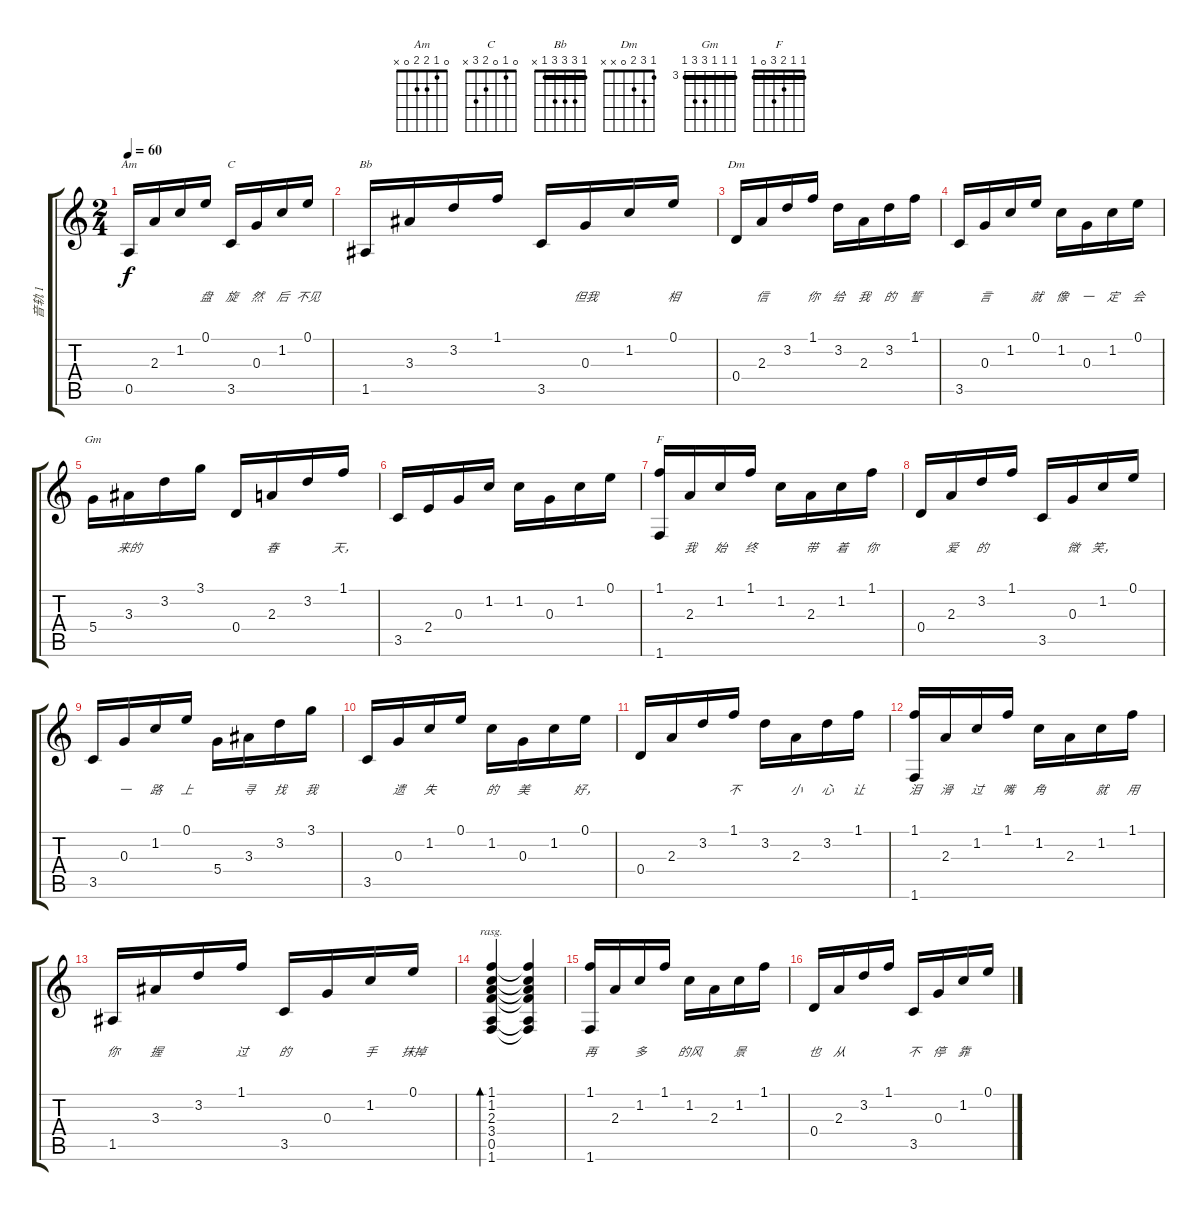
\track ("音轨 1" "音轨 1") {instrument acousticguitarsteel}
\staff {score tabs}
\tuning (E4 B3 G3 D3 A2 E2) {hide}
\chord ("Am" 0 1 2 2 0 x)
\chord ("C" 0 1 0 2 3 x)
\chord ("Bb" 1 3 3 3 1 x) {barre 1}
\chord ("Dm" 1 3 2 0 x x)
\chord ("Gm" 3 3 3 5 5 3) {firstfret 3 barre 3}
\chord ("F" 1 1 2 3 0 1) {barre 1}
\ts (2 4)
\tempo 60
\clef g2
\ks c
0.5.16{ch "Am" lyrics (0 "") lyrics (1 "") lyrics (2 "") lyrics (3 "") lyrics (4 "") dy f} 2.3.16{lyrics (0 "") lyrics (1 "") lyrics (2 "") lyrics (3 "") lyrics (4 "")} 1.2.16{lyrics (0 "") lyrics (1 "") lyrics (2 "") lyrics (3 "") lyrics (4 "")} 0.1.16{lyrics (0 "盘") lyrics (1 "") lyrics (2 "") lyrics (3 "") lyrics (4 "")} 3.5.16{ch "C" lyrics (0 "旋") lyrics (1 "") lyrics (2 "") lyrics (3 "") lyrics (4 "")} 0.3.16{lyrics (0 "然") lyrics (1 "") lyrics (2 "") lyrics (3 "") lyrics (4 "")} 1.2.16{lyrics (0 "后") lyrics (1 "") lyrics (2 "") lyrics (3 "") lyrics (4 "")} 0.1.16{lyrics (0 "不见") lyrics (1 "") lyrics (2 "") lyrics (3 "") lyrics (4 "")} |
1.5.16{ch "Bb" lyrics (0 "") lyrics (1 "") lyrics (2 "") lyrics (3 "") lyrics (4 "")} 3.3.16{lyrics (0 "") lyrics (1 "") lyrics (2 "") lyrics (3 "") lyrics (4 "")} 3.2.16{lyrics (0 "") lyrics (1 "") lyrics (2 "") lyrics (3 "") lyrics (4 "")} 1.1.16{lyrics (0 "") lyrics (1 "") lyrics (2 "") lyrics (3 "") lyrics (4 "")} 3.5.16{lyrics (0 "") lyrics (1 "") lyrics (2 "") lyrics (3 "") lyrics (4 "")} 0.3.16{lyrics (0 "但我") lyrics (1 "") lyrics (2 "") lyrics (3 "") lyrics (4 "")} 1.2.16{lyrics (0 "") lyrics (1 "") lyrics (2 "") lyrics (3 "") lyrics (4 "")} 0.1.16{lyrics (0 "相") lyrics (1 "") lyrics (2 "") lyrics (3 "") lyrics (4 "")} |
0.4.16{ch "Dm" lyrics (0 "") lyrics (1 "") lyrics (2 "") lyrics (3 "") lyrics (4 "")} 2.3.16{lyrics (0 "信") lyrics (1 "") lyrics (2 "") lyrics (3 "") lyrics (4 "")} 3.2.16{lyrics (0 "") lyrics (1 "") lyrics (2 "") lyrics (3 "") lyrics (4 "")} 1.1.16{lyrics (0 "你") lyrics (1 "") lyrics (2 "") lyrics (3 "") lyrics (4 "")} 3.2.16{lyrics (0 "给") lyrics (1 "") lyrics (2 "") lyrics (3 "") lyrics (4 "")} 2.3.16{lyrics (0 "我") lyrics (1 "") lyrics (2 "") lyrics (3 "") lyrics (4 "")} 3.2.16{lyrics (0 "的") lyrics (1 "") lyrics (2 "") lyrics (3 "") lyrics (4 "")} 1.1.16{lyrics (0 "誓") lyrics (1 "") lyrics (2 "") lyrics (3 "") lyrics (4 "")} |
3.5.16{lyrics (0 "") lyrics (1 "") lyrics (2 "") lyrics (3 "") lyrics (4 "")} 0.3.16{lyrics (0 "言") lyrics (1 "") lyrics (2 "") lyrics (3 "") lyrics (4 "")} 1.2.16{lyrics (0 "") lyrics (1 "") lyrics (2 "") lyrics (3 "") lyrics (4 "")} 0.1.16{lyrics (0 "就") lyrics (1 "") lyrics (2 "") lyrics (3 "") lyrics (4 "")} 1.2.16{lyrics (0 "像") lyrics (1 "") lyrics (2 "") lyrics (3 "") lyrics (4 "")} 0.3.16{lyrics (0 "一") lyrics (1 "") lyrics (2 "") lyrics (3 "") lyrics (4 "")} 1.2.16{lyrics (0 "定") lyrics (1 "") lyrics (2 "") lyrics (3 "") lyrics (4 "")} 0.1.16{lyrics (0 "会") lyrics (1 "") lyrics (2 "") lyrics (3 "") lyrics (4 "")} |
5.4.16{ch "Gm" lyrics (0 "") lyrics (1 "") lyrics (2 "") lyrics (3 "") lyrics (4 "")} 3.3.16{lyrics (0 "来的") lyrics (1 "") lyrics (2 "") lyrics (3 "") lyrics (4 "")} 3.2.16{lyrics (0 "") lyrics (1 "") lyrics (2 "") lyrics (3 "") lyrics (4 "")} 3.1.16{lyrics (0 "") lyrics (1 "") lyrics (2 "") lyrics (3 "") lyrics (4 "")} 0.4.16{lyrics (0 "") lyrics (1 "") lyrics (2 "") lyrics (3 "") lyrics (4 "")} 2.3.16{lyrics (0 "春") lyrics (1 "") lyrics (2 "") lyrics (3 "") lyrics (4 "")} 3.2.16{lyrics (0 "") lyrics (1 "") lyrics (2 "") lyrics (3 "") lyrics (4 "")} 1.1.16{lyrics (0 "天，") lyrics (1 "") lyrics (2 "") lyrics (3 "") lyrics (4 "")} |
3.5.16{lyrics (0 "") lyrics (1 "") lyrics (2 "") lyrics (3 "") lyrics (4 "")} 2.4.16{lyrics (0 "") lyrics (1 "") lyrics (2 "") lyrics (3 "") lyrics (4 "")} 0.3.16{lyrics (0 "") lyrics (1 "") lyrics (2 "") lyrics (3 "") lyrics (4 "")} 1.2.16{lyrics (0 "") lyrics (1 "") lyrics (2 "") lyrics (3 "") lyrics (4 "")} 1.2.16{lyrics (0 "") lyrics (1 "") lyrics (2 "") lyrics (3 "") lyrics (4 "")} 0.3.16{lyrics (0 "") lyrics (1 "") lyrics (2 "") lyrics (3 "") lyrics (4 "")} 1.2.16{lyrics (0 "") lyrics (1 "") lyrics (2 "") lyrics (3 "") lyrics (4 "")} 0.1.16{lyrics (0 "") lyrics (1 "") lyrics (2 "") lyrics (3 "") lyrics (4 "")} |
(1.1 1.6).16{ch "F" lyrics (0 "") lyrics (1 "") lyrics (2 "") lyrics (3 "") lyrics (4 "")} 2.3.16{lyrics (0 "我") lyrics (1 "") lyrics (2 "") lyrics (3 "") lyrics (4 "")} 1.2.16{lyrics (0 "始") lyrics (1 "") lyrics (2 "") lyrics (3 "") lyrics (4 "")} 1.1.16{lyrics (0 "终") lyrics (1 "") lyrics (2 "") lyrics (3 "") lyrics (4 "")} 1.2.16{lyrics (0 "") lyrics (1 "") lyrics (2 "") lyrics (3 "") lyrics (4 "")} 2.3.16{lyrics (0 "带") lyrics (1 "") lyrics (2 "") lyrics (3 "") lyrics (4 "")} 1.2.16{lyrics (0 "着") lyrics (1 "") lyrics (2 "") lyrics (3 "") lyrics (4 "")} 1.1.16{lyrics (0 "你") lyrics (1 "") lyrics (2 "") lyrics (3 "") lyrics (4 "")} |
0.4.16{lyrics (0 "") lyrics (1 "") lyrics (2 "") lyrics (3 "") lyrics (4 "")} 2.3.16{lyrics (0 "爱") lyrics (1 "") lyrics (2 "") lyrics (3 "") lyrics (4 "")} 3.2.16{lyrics (0 "的") lyrics (1 "") lyrics (2 "") lyrics (3 "") lyrics (4 "")} 1.1.16{lyrics (0 "") lyrics (1 "") lyrics (2 "") lyrics (3 "") lyrics (4 "")} 3.5.16{lyrics (0 "") lyrics (1 "") lyrics (2 "") lyrics (3 "") lyrics (4 "")} 0.3.16{lyrics (0 "微") lyrics (1 "") lyrics (2 "") lyrics (3 "") lyrics (4 "")} 1.2.16{lyrics (0 "笑，") lyrics (1 "") lyrics (2 "") lyrics (3 "") lyrics (4 "")} 0.1.16{lyrics (0 "") lyrics (1 "") lyrics (2 "") lyrics (3 "") lyrics (4 "")} |
3.5.16{lyrics (0 "") lyrics (1 "") lyrics (2 "") lyrics (3 "") lyrics (4 "")} 0.3.16{lyrics (0 "一") lyrics (1 "") lyrics (2 "") lyrics (3 "") lyrics (4 "")} 1.2.16{lyrics (0 "路") lyrics (1 "") lyrics (2 "") lyrics (3 "") lyrics (4 "")} 0.1.16{lyrics (0 "上") lyrics (1 "") lyrics (2 "") lyrics (3 "") lyrics (4 "")} 5.4.16{lyrics (0 "") lyrics (1 "") lyrics (2 "") lyrics (3 "") lyrics (4 "")} 3.3.16{lyrics (0 "寻") lyrics (1 "") lyrics (2 "") lyrics (3 "") lyrics (4 "")} 3.2.16{lyrics (0 "找") lyrics (1 "") lyrics (2 "") lyrics (3 "") lyrics (4 "")} 3.1.16{lyrics (0 "我") lyrics (1 "") lyrics (2 "") lyrics (3 "") lyrics (4 "")} |
3.5.16{lyrics (0 "") lyrics (1 "") lyrics (2 "") lyrics (3 "") lyrics (4 "")} 0.3.16{lyrics (0 "遗") lyrics (1 "") lyrics (2 "") lyrics (3 "") lyrics (4 "")} 1.2.16{lyrics (0 "失") lyrics (1 "") lyrics (2 "") lyrics (3 "") lyrics (4 "")} 0.1.16{lyrics (0 "") lyrics (1 "") lyrics (2 "") lyrics (3 "") lyrics (4 "")} 1.2.16{lyrics (0 "的") lyrics (1 "") lyrics (2 "") lyrics (3 "") lyrics (4 "")} 0.3.16{lyrics (0 "美") lyrics (1 "") lyrics (2 "") lyrics (3 "") lyrics (4 "")} 1.2.16{lyrics (0 "") lyrics (1 "") lyrics (2 "") lyrics (3 "") lyrics (4 "")} 0.1.16{lyrics (0 "好，") lyrics (1 "") lyrics (2 "") lyrics (3 "") lyrics (4 "")} |
0.4.16{lyrics (0 "") lyrics (1 "") lyrics (2 "") lyrics (3 "") lyrics (4 "")} 2.3.16{lyrics (0 "") lyrics (1 "") lyrics (2 "") lyrics (3 "") lyrics (4 "")} 3.2.16{lyrics (0 "") lyrics (1 "") lyrics (2 "") lyrics (3 "") lyrics (4 "")} 1.1.16{lyrics (0 "不") lyrics (1 "") lyrics (2 "") lyrics (3 "") lyrics (4 "")} 3.2.16{lyrics (0 "") lyrics (1 "") lyrics (2 "") lyrics (3 "") lyrics (4 "")} 2.3.16{lyrics (0 "小") lyrics (1 "") lyrics (2 "") lyrics (3 "") lyrics (4 "")} 3.2.16{lyrics (0 "心") lyrics (1 "") lyrics (2 "") lyrics (3 "") lyrics (4 "")} 1.1.16{lyrics (0 "让") lyrics (1 "") lyrics (2 "") lyrics (3 "") lyrics (4 "")} |
(1.1 1.6).16{lyrics (0 "泪") lyrics (1 "") lyrics (2 "") lyrics (3 "") lyrics (4 "")} 2.3.16{lyrics (0 "滑") lyrics (1 "") lyrics (2 "") lyrics (3 "") lyrics (4 "")} 1.2.16{lyrics (0 "过") lyrics (1 "") lyrics (2 "") lyrics (3 "") lyrics (4 "")} 1.1.16{lyrics (0 "嘴") lyrics (1 "") lyrics (2 "") lyrics (3 "") lyrics (4 "")} 1.2.16{lyrics (0 "角") lyrics (1 "") lyrics (2 "") lyrics (3 "") lyrics (4 "")} 2.3.16{lyrics (0 "") lyrics (1 "") lyrics (2 "") lyrics (3 "") lyrics (4 "")} 1.2.16{lyrics (0 "就") lyrics (1 "") lyrics (2 "") lyrics (3 "") lyrics (4 "")} 1.1.16{lyrics (0 "用") lyrics (1 "") lyrics (2 "") lyrics (3 "") lyrics (4 "")} |
1.5.16{lyrics (0 "你") lyrics (1 "") lyrics (2 "") lyrics (3 "") lyrics (4 "")} 3.3.16{lyrics (0 "握") lyrics (1 "") lyrics (2 "") lyrics (3 "") lyrics (4 "")} 3.2.16{lyrics (0 "") lyrics (1 "") lyrics (2 "") lyrics (3 "") lyrics (4 "")} 1.1.16{lyrics (0 "过") lyrics (1 "") lyrics (2 "") lyrics (3 "") lyrics (4 "")} 3.5.16{lyrics (0 "的") lyrics (1 "") lyrics (2 "") lyrics (3 "") lyrics (4 "")} 0.3.16{lyrics (0 "") lyrics (1 "") lyrics (2 "") lyrics (3 "") lyrics (4 "")} 1.2.16{lyrics (0 "手") lyrics (1 "") lyrics (2 "") lyrics (3 "") lyrics (4 "")} 0.1.16{lyrics (0 "抹掉") lyrics (1 "") lyrics (2 "") lyrics (3 "") lyrics (4 "")} |
(1.1 1.2 2.3 3.4 0.5 1.6).4{bd 480 rasg ii lyrics (0 "") lyrics (1 "") lyrics (2 "") lyrics (3 "") lyrics (4 "")} (1.1{t} 1.2{t} 2.3{t} 3.4{t} 0.5{t} 1.6{t}).4{lyrics (0 "") lyrics (1 "") lyrics (2 "") lyrics (3 "") lyrics (4 "")} |
(1.1 1.6).16{lyrics (0 "再") lyrics (1 "") lyrics (2 "") lyrics (3 "") lyrics (4 "")} 2.3.16{lyrics (0 "") lyrics (1 "") lyrics (2 "") lyrics (3 "") lyrics (4 "")} 1.2.16{lyrics (0 "多") lyrics (1 "") lyrics (2 "") lyrics (3 "") lyrics (4 "")} 1.1.16{lyrics (0 "") lyrics (1 "") lyrics (2 "") lyrics (3 "") lyrics (4 "")} 1.2.16{lyrics (0 "的风") lyrics (1 "") lyrics (2 "") lyrics (3 "") lyrics (4 "")} 2.3.16{lyrics (0 "") lyrics (1 "") lyrics (2 "") lyrics (3 "") lyrics (4 "")} 1.2.16{lyrics (0 "景") lyrics (1 "") lyrics (2 "") lyrics (3 "") lyrics (4 "")} 1.1.16{lyrics (0 "") lyrics (1 "") lyrics (2 "") lyrics (3 "") lyrics (4 "")} |
0.4.16{lyrics (0 "也") lyrics (1 "") lyrics (2 "") lyrics (3 "") lyrics (4 "")} 2.3.16{lyrics (0 "从") lyrics (1 "") lyrics (2 "") lyrics (3 "") lyrics (4 "")} 3.2.16{lyrics (0 "") lyrics (1 "") lyrics (2 "") lyrics (3 "") lyrics (4 "")} 1.1.16{lyrics (0 "") lyrics (1 "") lyrics (2 "") lyrics (3 "") lyrics (4 "")} 3.5.16{lyrics (0 "不") lyrics (1 "") lyrics (2 "") lyrics (3 "") lyrics (4 "")} 0.3.16{lyrics (0 "停") lyrics (1 "") lyrics (2 "") lyrics (3 "") lyrics (4 "")} 1.2.16{lyrics (0 "靠") lyrics (1 "") lyrics (2 "") lyrics (3 "") lyrics (4 "")} 0.1.16{lyrics (0 "") lyrics (1 "") lyrics (2 "") lyrics (3 "") lyrics (4 "")}
